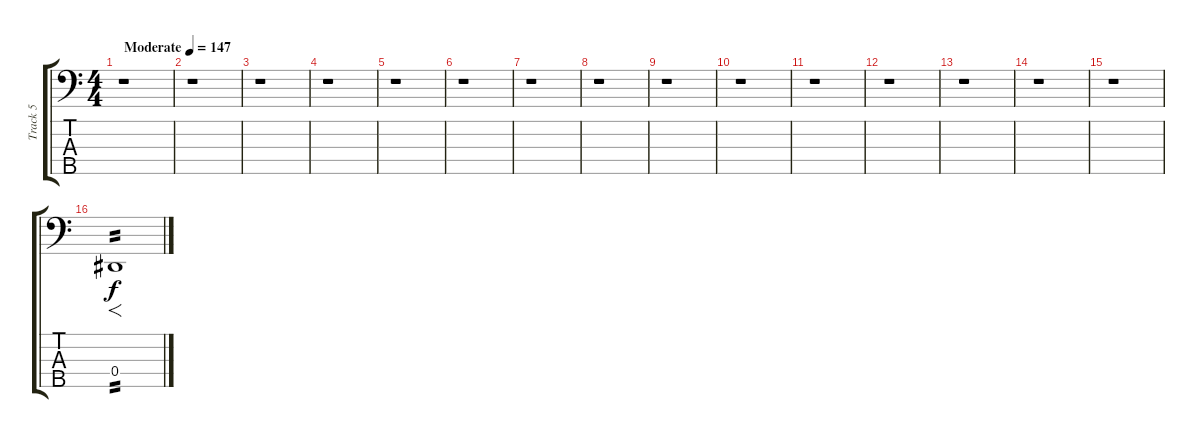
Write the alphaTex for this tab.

\track ("Track 5" "Track 5") {instrument electricbassfinger}
\staff {score tabs}
\tuning (Gb2 Db2 Ab1 Eb1 Bb0) {hide}
\ts (4 4)
\tempo (147 "Moderate")
\clef f4
\ks c
r.1{dy f instrument electricbassfinger} |
r.1 |
r.1 |
r.1 |
r.1 |
r.1 |
r.1 |
r.1 |
r.1 |
r.1 |
r.1 |
r.1 |
r.1 |
r.1 |
r.1 |
0.4.1{f tp 2}
